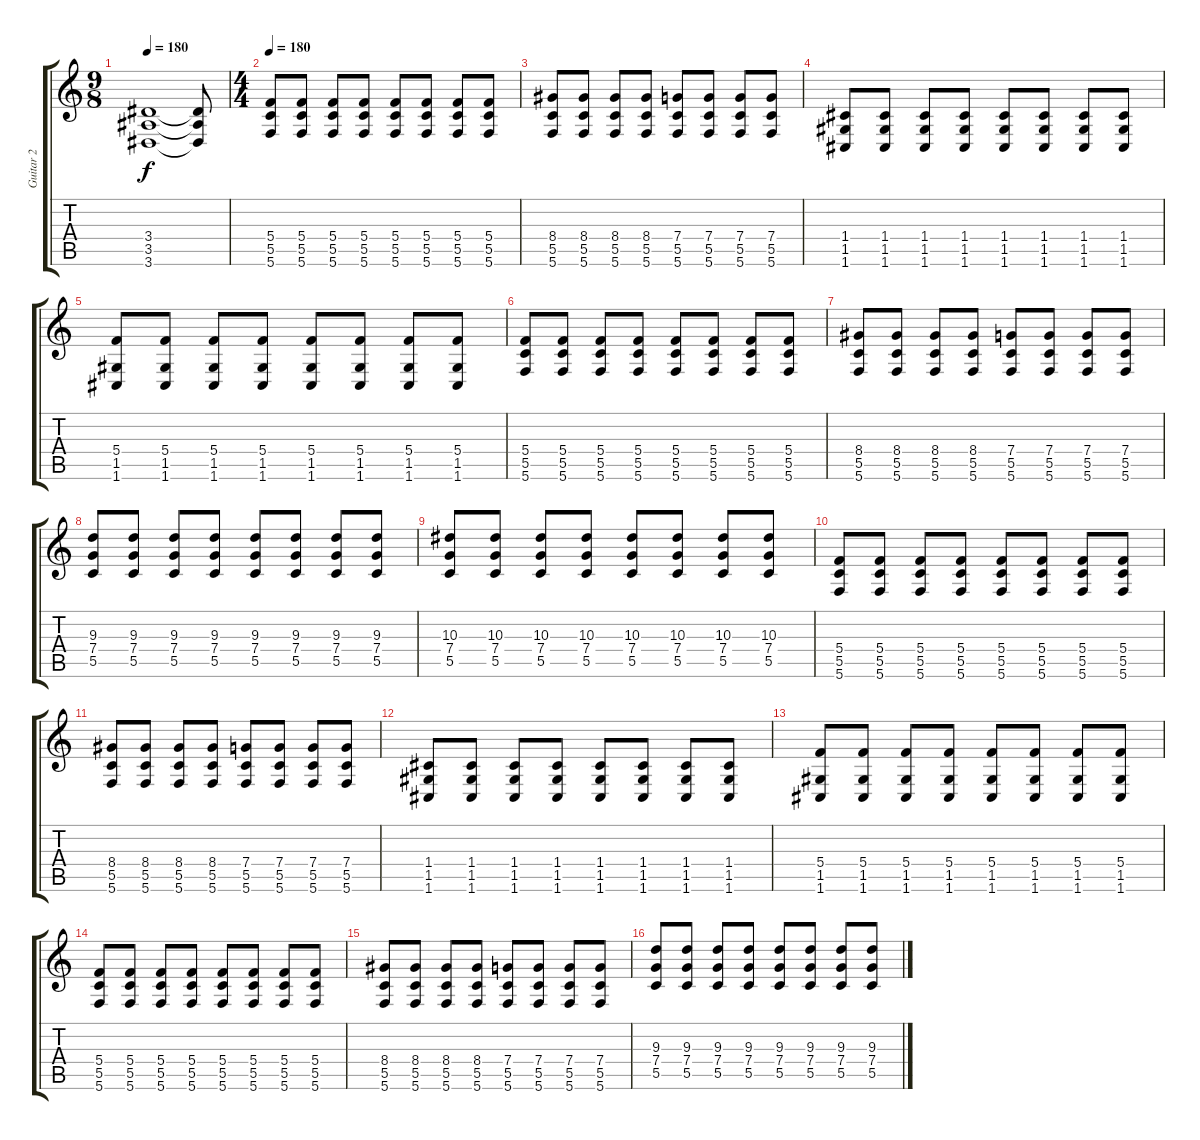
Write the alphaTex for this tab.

\track ("Guitar 2" "Guitar 2") {instrument distortionguitar}
\staff {score tabs}
\tuning (D4 A3 F3 C3 G2 C2) {hide}
\ts (9 8)
\tempo 180
\clef g2
\ks c
(3.4 3.5 3.6).1{dy f} (3.4{t} 3.5{t} 3.6{t}).8 |
\ts (4 4)
\tempo 180
(5.4 5.5 5.6).8 (5.4 5.5 5.6).8 (5.4 5.5 5.6).8 (5.4 5.5 5.6).8 (5.4 5.5 5.6).8 (5.4 5.5 5.6).8 (5.4 5.5 5.6).8 (5.4 5.5 5.6).8 |
(8.4 5.5 5.6).8 (8.4 5.5 5.6).8 (8.4 5.5 5.6).8 (8.4 5.5 5.6).8 (7.4 5.5 5.6).8 (7.4 5.5 5.6).8 (7.4 5.5 5.6).8 (7.4 5.5 5.6).8 |
(1.4 1.5 1.6).8 (1.4 1.5 1.6).8 (1.4 1.5 1.6).8 (1.4 1.5 1.6).8 (1.4 1.5 1.6).8 (1.4 1.5 1.6).8 (1.4 1.5 1.6).8 (1.4 1.5 1.6).8 |
(5.4 1.5 1.6).8 (5.4 1.5 1.6).8 (5.4 1.5 1.6).8 (5.4 1.5 1.6).8 (5.4 1.5 1.6).8 (5.4 1.5 1.6).8 (5.4 1.5 1.6).8 (5.4 1.5 1.6).8 |
(5.4 5.5 5.6).8 (5.4 5.5 5.6).8 (5.4 5.5 5.6).8 (5.4 5.5 5.6).8 (5.4 5.5 5.6).8 (5.4 5.5 5.6).8 (5.4 5.5 5.6).8 (5.4 5.5 5.6).8 |
(8.4 5.5 5.6).8 (8.4 5.5 5.6).8 (8.4 5.5 5.6).8 (8.4 5.5 5.6).8 (7.4 5.5 5.6).8 (7.4 5.5 5.6).8 (7.4 5.5 5.6).8 (7.4 5.5 5.6).8 |
(9.3 7.4 5.5).8 (9.3 7.4 5.5).8 (9.3 7.4 5.5).8 (9.3 7.4 5.5).8 (9.3 7.4 5.5).8 (9.3 7.4 5.5).8 (9.3 7.4 5.5).8 (9.3 7.4 5.5).8 |
(10.3 7.4 5.5).8 (10.3 7.4 5.5).8 (10.3 7.4 5.5).8 (10.3 7.4 5.5).8 (10.3 7.4 5.5).8 (10.3 7.4 5.5).8 (10.3 7.4 5.5).8 (10.3 7.4 5.5).8 |
(5.4 5.5 5.6).8 (5.4 5.5 5.6).8 (5.4 5.5 5.6).8 (5.4 5.5 5.6).8 (5.4 5.5 5.6).8 (5.4 5.5 5.6).8 (5.4 5.5 5.6).8 (5.4 5.5 5.6).8 |
(8.4 5.5 5.6).8 (8.4 5.5 5.6).8 (8.4 5.5 5.6).8 (8.4 5.5 5.6).8 (7.4 5.5 5.6).8 (7.4 5.5 5.6).8 (7.4 5.5 5.6).8 (7.4 5.5 5.6).8 |
(1.4 1.5 1.6).8 (1.4 1.5 1.6).8 (1.4 1.5 1.6).8 (1.4 1.5 1.6).8 (1.4 1.5 1.6).8 (1.4 1.5 1.6).8 (1.4 1.5 1.6).8 (1.4 1.5 1.6).8 |
(5.4 1.5 1.6).8 (5.4 1.5 1.6).8 (5.4 1.5 1.6).8 (5.4 1.5 1.6).8 (5.4 1.5 1.6).8 (5.4 1.5 1.6).8 (5.4 1.5 1.6).8 (5.4 1.5 1.6).8 |
(5.4 5.5 5.6).8 (5.4 5.5 5.6).8 (5.4 5.5 5.6).8 (5.4 5.5 5.6).8 (5.4 5.5 5.6).8 (5.4 5.5 5.6).8 (5.4 5.5 5.6).8 (5.4 5.5 5.6).8 |
(8.4 5.5 5.6).8 (8.4 5.5 5.6).8 (8.4 5.5 5.6).8 (8.4 5.5 5.6).8 (7.4 5.5 5.6).8 (7.4 5.5 5.6).8 (7.4 5.5 5.6).8 (7.4 5.5 5.6).8 |
(9.3 7.4 5.5).8 (9.3 7.4 5.5).8 (9.3 7.4 5.5).8 (9.3 7.4 5.5).8 (9.3 7.4 5.5).8 (9.3 7.4 5.5).8 (9.3 7.4 5.5).8 (9.3 7.4 5.5).8
